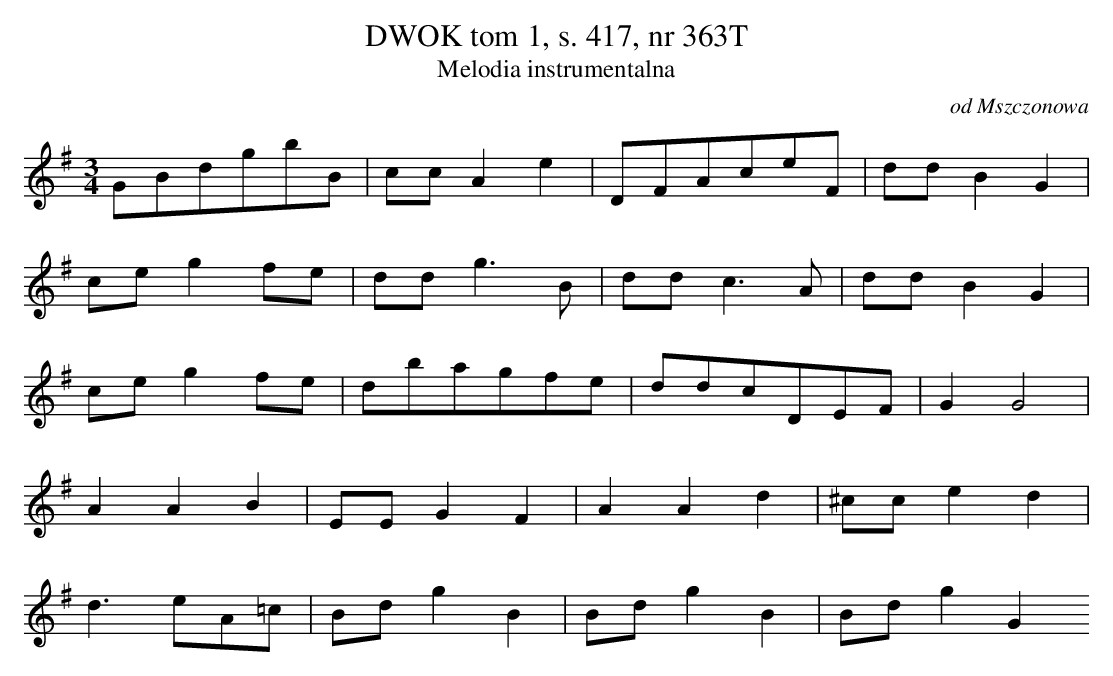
X:1
T: DWOK tom 1, s. 417, nr 363T
T: Melodia instrumentalna
O: od Mszczonowa
M: 3/4
L: 1/8
K: G
GBdgbB | ccA2e2 | DFAceF | ddB2G2 |
ceg2fe | ddg3B | ddc3A | ddB2G2 |
ceg2fe | dbagfe | ddcDEF | G2G4 |
A2A2B2 | EEG2F2 | A2A2d2 | ^cce2d2 |
d3eA=c | Bdg2B2 | Bdg2B2 | Bdg2G2
